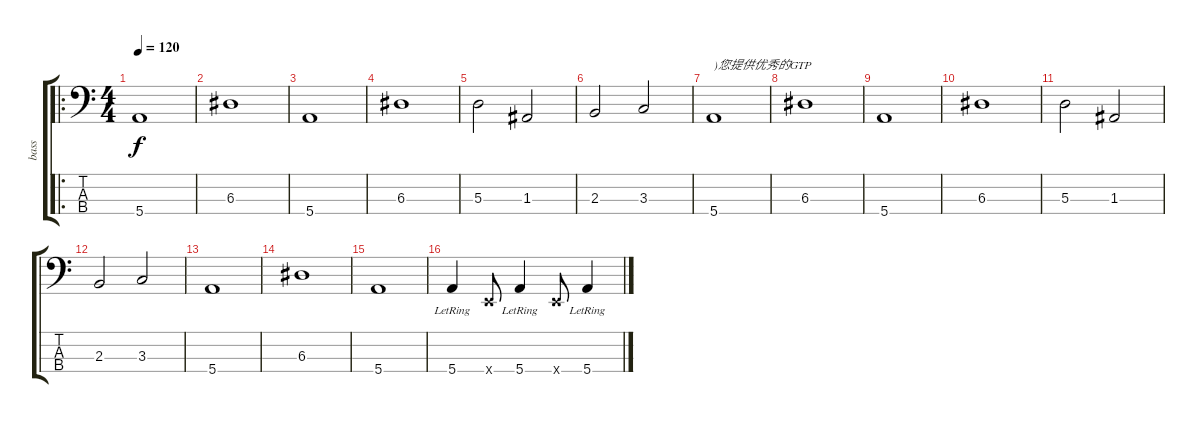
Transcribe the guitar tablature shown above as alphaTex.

\track ("bass" "bass") {instrument electricbassfinger}
\staff {score tabs}
\tuning (G2 D2 A1 E1) {hide}
\ro
\ts (4 4)
\tempo 120
\clef f4
\ks c
5.4.1{dy f volume 16 instrument slapbass1} |
6.3.1 |
5.4.1 |
6.3.1 |
5.3.2 1.3.2 |
2.3.2 3.3.2 |
5.4.1{txt ")您提供优秀的GTP"} |
6.3.1 |
5.4.1 |
6.3.1 |
5.3.2 1.3.2 |
2.3.2 3.3.2 |
5.4.1 |
6.3.1 |
5.4.1{volume 16 balance 8} |
5.4{lr}.4{volume 16 balance 8 instrument slapbass1} 0.4{x}.8 5.4{lr}.4 0.4{x}.8 5.4{lr}.4
